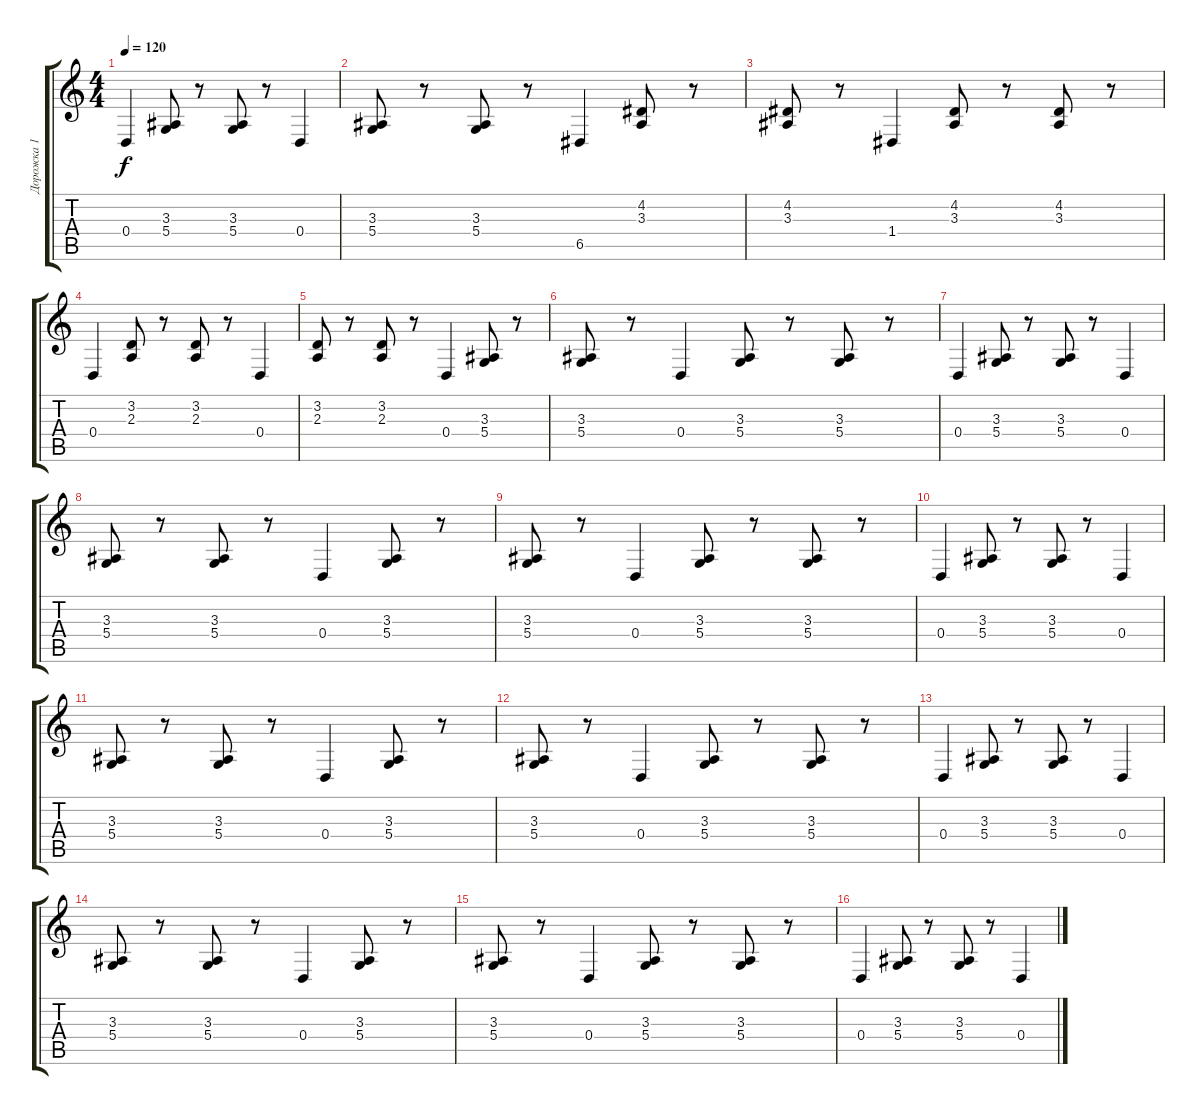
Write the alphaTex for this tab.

\track ("Дорожка 1" "Дорожка 1") {instrument accordion}
\staff {score tabs}
\tuning (E4 B3 G3 D3 A2 E2) {hide}
\ts (4 4)
\tempo 120
\clef g2
\ks c
0.4.4{dy f} (3.3 5.4).8 r.8 (3.3 5.4).8 r.8 0.4.4 |
(3.3 5.4).8 r.8 (3.3 5.4).8 r.8 6.5.4 (4.2 3.3).8 r.8 |
(4.2 3.3).8 r.8 1.4.4 (4.2 3.3).8 r.8 (4.2 3.3).8 r.8 |
0.4.4 (3.2 2.3).8 r.8 (3.2 2.3).8 r.8 0.4.4 |
(3.2 2.3).8 r.8 (3.2 2.3).8 r.8 0.4.4 (3.3 5.4).8 r.8 |
(3.3 5.4).8 r.8 0.4.4 (3.3 5.4).8 r.8 (3.3 5.4).8 r.8 |
0.4.4 (3.3 5.4).8 r.8 (3.3 5.4).8 r.8 0.4.4 |
(3.3 5.4).8 r.8 (3.3 5.4).8 r.8 0.4.4 (3.3 5.4).8 r.8 |
(3.3 5.4).8 r.8 0.4.4 (3.3 5.4).8 r.8 (3.3 5.4).8 r.8 |
0.4.4 (3.3 5.4).8 r.8 (3.3 5.4).8 r.8 0.4.4 |
(3.3 5.4).8 r.8 (3.3 5.4).8 r.8 0.4.4 (3.3 5.4).8 r.8 |
(3.3 5.4).8 r.8 0.4.4 (3.3 5.4).8 r.8 (3.3 5.4).8 r.8 |
0.4.4 (3.3 5.4).8 r.8 (3.3 5.4).8 r.8 0.4.4 |
(3.3 5.4).8 r.8 (3.3 5.4).8 r.8 0.4.4 (3.3 5.4).8 r.8 |
(3.3 5.4).8 r.8 0.4.4 (3.3 5.4).8 r.8 (3.3 5.4).8 r.8 |
0.4.4 (3.3 5.4).8 r.8 (3.3 5.4).8 r.8 0.4.4
